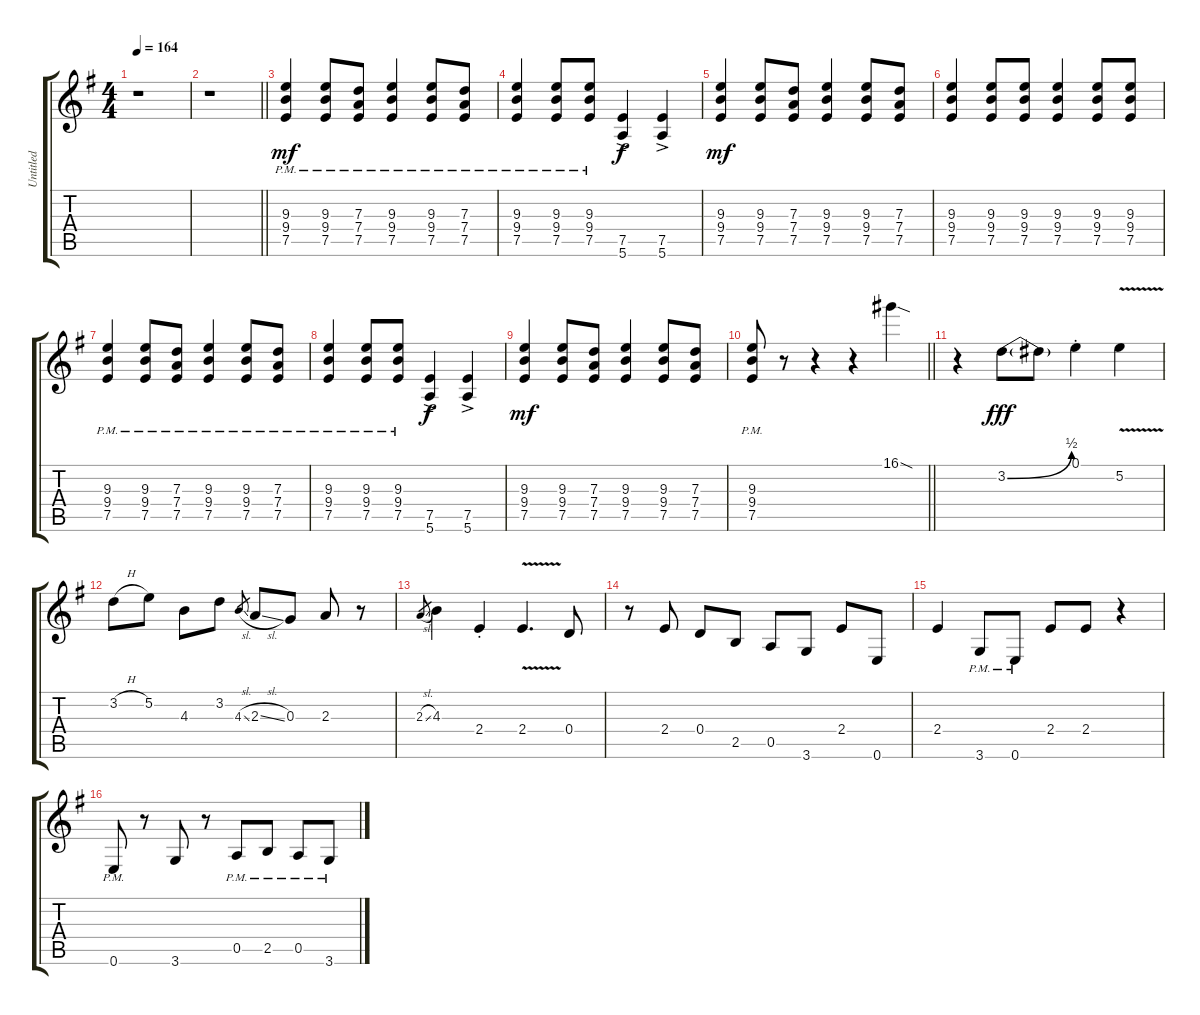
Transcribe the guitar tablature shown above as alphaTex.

\track ("Untitled" "Untitled") {instrument distortionguitar}
\staff {score tabs}
\tuning (E4 B3 G3 D3 A2 E2) {hide}
\ts (4 4)
\tempo 164
\clef g2
\ks g
r.1{dy f} |
\barLineRight lightlight
r.1 |
(9.3{pm} 9.4{pm} 7.5{pm}).4{dy mf} (9.3{pm} 9.4{pm} 7.5{pm}).8 (7.3{pm} 7.4{pm} 7.5{pm}).8 (9.3{pm} 9.4{pm} 7.5{pm}).4 (9.3{pm} 9.4{pm} 7.5{pm}).8 (7.3{pm} 7.4{pm} 7.5{pm}).8 |
(9.3{pm} 9.4{pm} 7.5{pm}).4 (9.3{pm} 9.4{pm} 7.5{pm}).8 (9.3{pm} 9.4{pm} 7.5{pm}).8 (7.5{ac} 5.6{ac}).4{dy f} (7.5{ac} 5.6{ac}).4 |
(9.3 9.4 7.5).4{dy mf} (9.3 9.4 7.5).8 (7.3 7.4 7.5).8 (9.3 9.4 7.5).4 (9.3 9.4 7.5).8 (7.3 7.4 7.5).8 |
(9.3 9.4 7.5).4 (9.3 9.4 7.5).8 (9.3 9.4 7.5).8 (9.3 9.4 7.5).4 (9.3 9.4 7.5).8 (9.3 9.4 7.5).8 |
(9.3{pm} 9.4{pm} 7.5{pm}).4 (9.3{pm} 9.4{pm} 7.5{pm}).8 (7.3{pm} 7.4{pm} 7.5{pm}).8 (9.3{pm} 9.4{pm} 7.5{pm}).4 (9.3{pm} 9.4{pm} 7.5{pm}).8 (7.3{pm} 7.4{pm} 7.5{pm}).8 |
(9.3{pm} 9.4{pm} 7.5{pm}).4 (9.3{pm} 9.4{pm} 7.5{pm}).8 (9.3{pm} 9.4{pm} 7.5{pm}).8 (7.5{ac} 5.6{ac}).4{dy f} (7.5{ac} 5.6{ac}).4 |
(9.3 9.4 7.5).4{dy mf} (9.3 9.4 7.5).8 (7.3 7.4 7.5).8 (9.3 9.4 7.5).4 (9.3 9.4 7.5).8 (7.3 7.4 7.5).8 |
\barLineRight lightlight
(9.3{pm} 9.4{pm} 7.5{pm}).8 r.8 r.4 r.4 16.1{sod}.4 |
r.4 3.2{be (bend 0 0 60 2)}.8{dy fff} 3.2{t}.8 0.1{st}.4 5.2{v}.4 |
3.2{h}.8 5.2.8 4.3.8 3.2.8 4.3{sl}.8{gr} 2.3{sl}.8 0.3.8 2.3.8 r.8 |
2.3{sl}.8{gr} 4.3.4 2.4{st}.4 2.4{v}.4{d} 0.4.8 |
r.8 2.4.8 0.4.8 2.5.8 0.5.8 3.6.8 2.4.8 0.6.8 |
2.4.4 3.6{pm}.8 0.6{pm}.8 2.4.8 2.4.8 r.4 |
0.6{pm}.8 r.8 3.6.8 r.8 0.5{pm}.8 2.5{pm}.8 0.5{pm}.8 3.6{pm}.8
